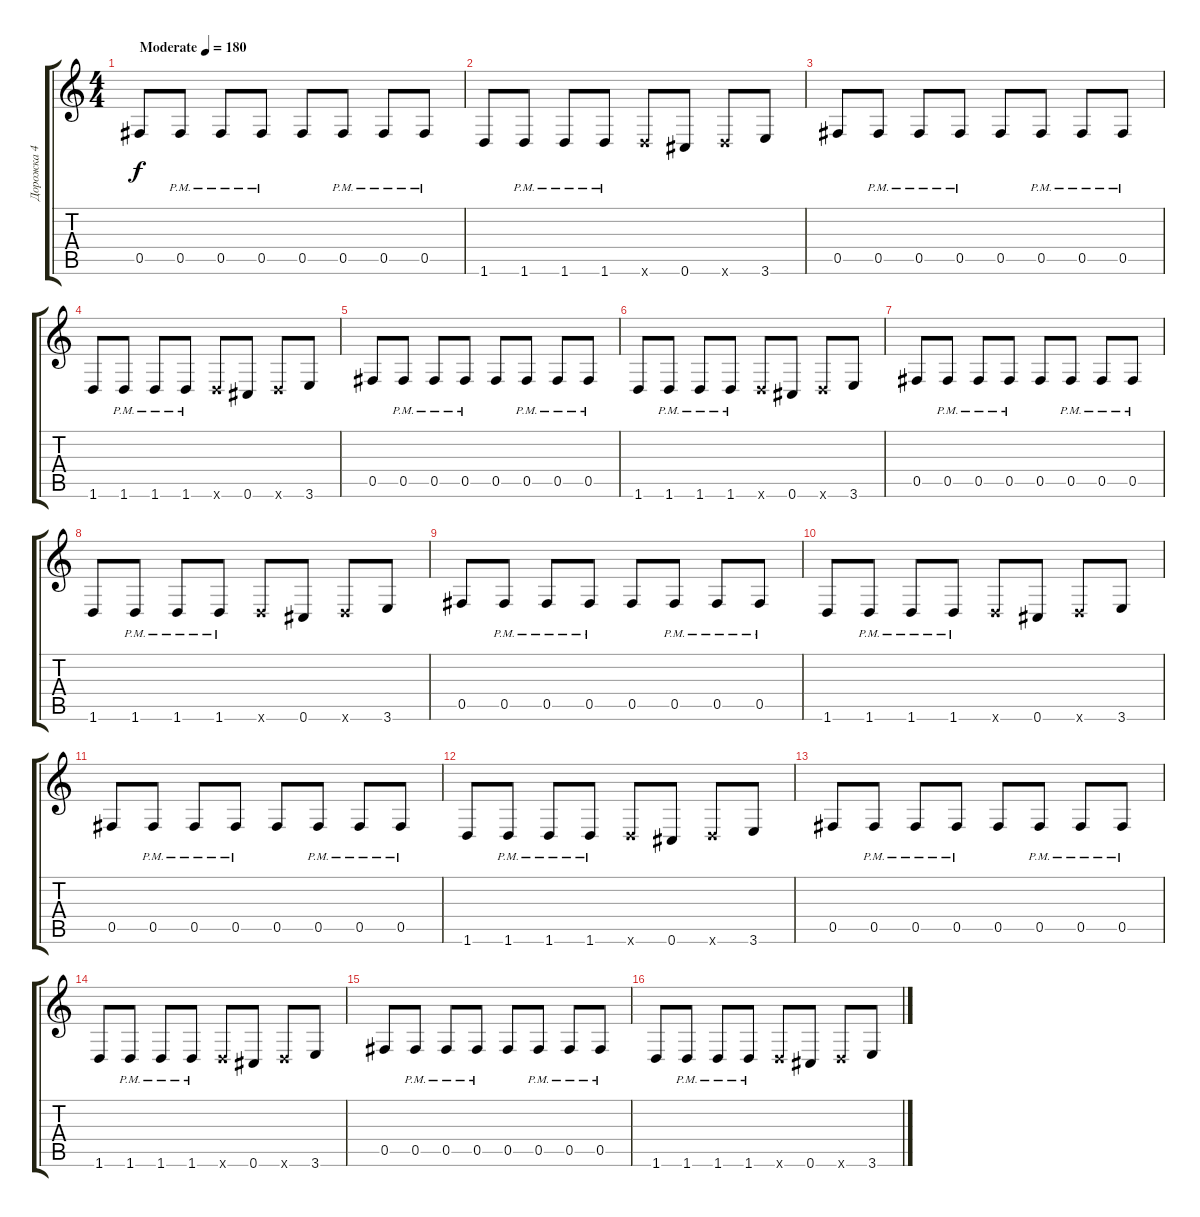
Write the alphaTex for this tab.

\track ("Дорожка 4" "Дорожка 4") {instrument electricbassfinger}
\staff {score tabs}
\tuning (Db4 Ab3 E3 B2 Gb2 Db2) {hide}
\ts (4 4)
\tempo (180 "Moderate")
\clef g2
\ks c
0.5.8{dy f instrument electricbassfinger} 0.5{pm}.8 0.5{pm}.8 0.5{pm}.8 0.5.8 0.5{pm}.8 0.5{pm}.8 0.5{pm}.8 |
1.6.8 1.6{pm}.8 1.6{pm}.8 1.6{pm}.8 1.6{x}.8 0.6.8 1.6{x}.8 3.6.8 |
0.5.8 0.5{pm}.8 0.5{pm}.8 0.5{pm}.8 0.5.8 0.5{pm}.8 0.5{pm}.8 0.5{pm}.8 |
1.6.8 1.6{pm}.8 1.6{pm}.8 1.6{pm}.8 1.6{x}.8 0.6.8 1.6{x}.8 3.6.8 |
0.5.8 0.5{pm}.8 0.5{pm}.8 0.5{pm}.8 0.5.8 0.5{pm}.8 0.5{pm}.8 0.5{pm}.8 |
1.6.8 1.6{pm}.8 1.6{pm}.8 1.6{pm}.8 1.6{x}.8 0.6.8 1.6{x}.8 3.6.8 |
0.5.8 0.5{pm}.8 0.5{pm}.8 0.5{pm}.8 0.5.8 0.5{pm}.8 0.5{pm}.8 0.5{pm}.8 |
1.6.8 1.6{pm}.8 1.6{pm}.8 1.6{pm}.8 1.6{x}.8 0.6.8 1.6{x}.8 3.6.8 |
0.5.8 0.5{pm}.8 0.5{pm}.8 0.5{pm}.8 0.5.8 0.5{pm}.8 0.5{pm}.8 0.5{pm}.8 |
1.6.8 1.6{pm}.8 1.6{pm}.8 1.6{pm}.8 1.6{x}.8 0.6.8 1.6{x}.8 3.6.8 |
0.5.8 0.5{pm}.8 0.5{pm}.8 0.5{pm}.8 0.5.8 0.5{pm}.8 0.5{pm}.8 0.5{pm}.8 |
1.6.8 1.6{pm}.8 1.6{pm}.8 1.6{pm}.8 1.6{x}.8 0.6.8 1.6{x}.8 3.6.8 |
0.5.8 0.5{pm}.8 0.5{pm}.8 0.5{pm}.8 0.5.8 0.5{pm}.8 0.5{pm}.8 0.5{pm}.8 |
1.6.8 1.6{pm}.8 1.6{pm}.8 1.6{pm}.8 1.6{x}.8 0.6.8 1.6{x}.8 3.6.8 |
0.5.8 0.5{pm}.8 0.5{pm}.8 0.5{pm}.8 0.5.8 0.5{pm}.8 0.5{pm}.8 0.5{pm}.8 |
1.6.8 1.6{pm}.8 1.6{pm}.8 1.6{pm}.8 1.6{x}.8 0.6.8 1.6{x}.8 3.6.8
